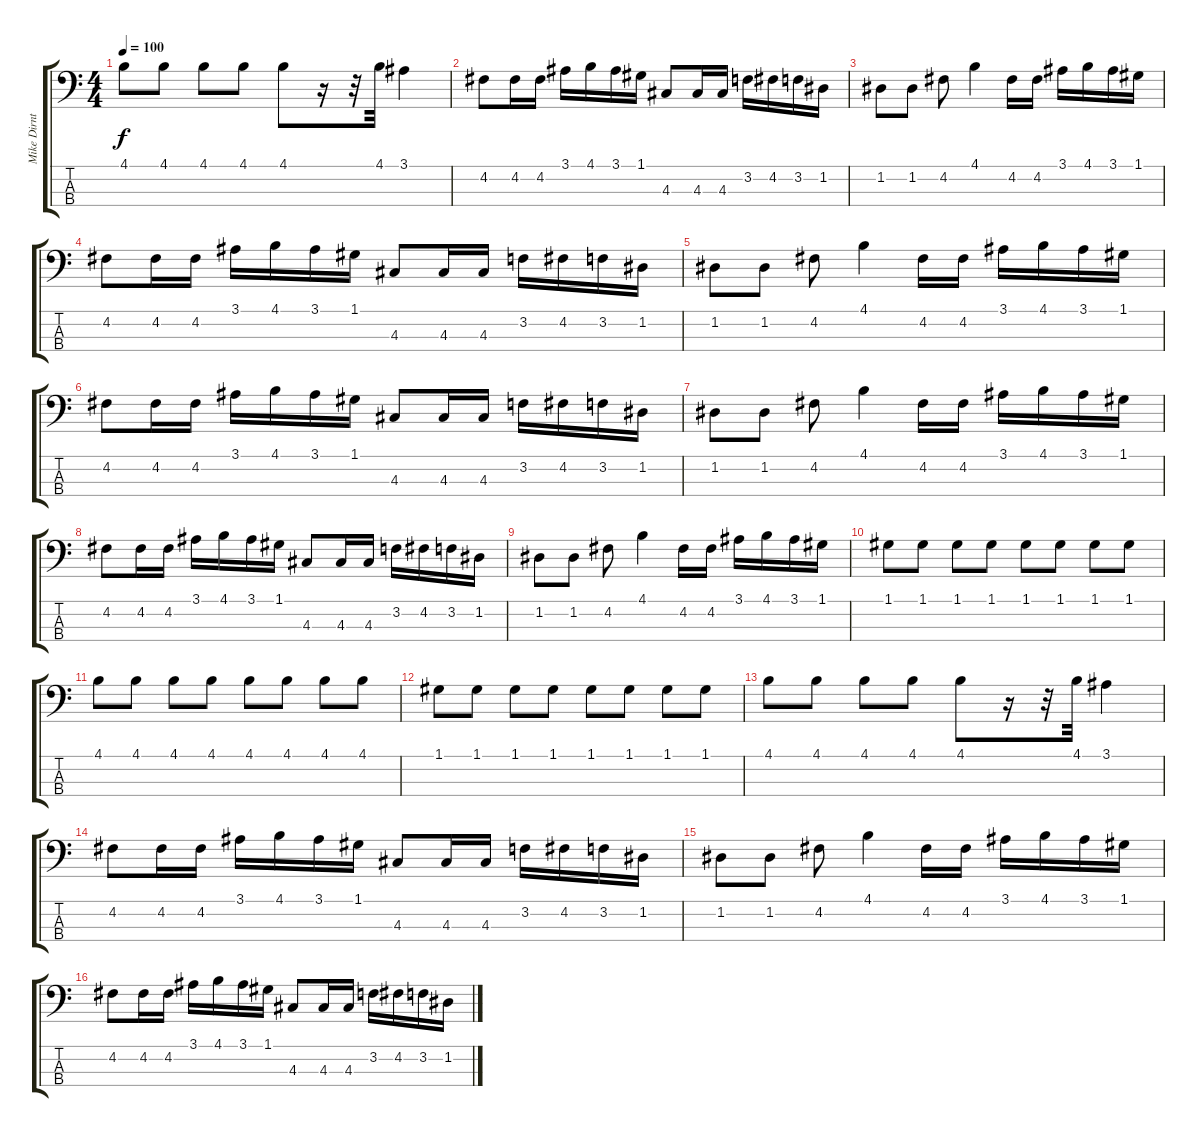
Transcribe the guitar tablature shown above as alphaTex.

\track ("Mike Dirnt" "Mike Dirnt") {instrument electricbassfinger}
\staff {score tabs}
\tuning (G2 D2 A1 E1) {hide}
\ts (4 4)
\tempo 100
\clef f4
\ks c
4.1.8{dy f} 4.1.8 4.1.8 4.1.8 4.1.8 r.16 r.32 4.1.32 3.1.4 |
4.2.8 4.2.16 4.2.16 3.1.16 4.1.16 3.1.16 1.1.16 4.3.8 4.3.16 4.3.16 3.2.16 4.2.16 3.2.16 1.2.16 |
1.2.8 1.2.8 4.2.8 4.1.4 4.2.16 4.2.16 3.1.16 4.1.16 3.1.16 1.1.16 |
4.2.8 4.2.16 4.2.16 3.1.16 4.1.16 3.1.16 1.1.16 4.3.8 4.3.16 4.3.16 3.2.16 4.2.16 3.2.16 1.2.16 |
1.2.8 1.2.8 4.2.8 4.1.4 4.2.16 4.2.16 3.1.16 4.1.16 3.1.16 1.1.16 |
4.2.8 4.2.16 4.2.16 3.1.16 4.1.16 3.1.16 1.1.16 4.3.8 4.3.16 4.3.16 3.2.16 4.2.16 3.2.16 1.2.16 |
1.2.8 1.2.8 4.2.8 4.1.4 4.2.16 4.2.16 3.1.16 4.1.16 3.1.16 1.1.16 |
4.2.8 4.2.16 4.2.16 3.1.16 4.1.16 3.1.16 1.1.16 4.3.8 4.3.16 4.3.16 3.2.16 4.2.16 3.2.16 1.2.16 |
1.2.8 1.2.8 4.2.8 4.1.4 4.2.16 4.2.16 3.1.16 4.1.16 3.1.16 1.1.16 |
1.1.8 1.1.8 1.1.8 1.1.8 1.1.8 1.1.8 1.1.8 1.1.8 |
4.1.8 4.1.8 4.1.8 4.1.8 4.1.8 4.1.8 4.1.8 4.1.8 |
1.1.8 1.1.8 1.1.8 1.1.8 1.1.8 1.1.8 1.1.8 1.1.8 |
4.1.8 4.1.8 4.1.8 4.1.8 4.1.8 r.16 r.32 4.1.32 3.1.4 |
4.2.8 4.2.16 4.2.16 3.1.16 4.1.16 3.1.16 1.1.16 4.3.8 4.3.16 4.3.16 3.2.16 4.2.16 3.2.16 1.2.16 |
1.2.8 1.2.8 4.2.8 4.1.4 4.2.16 4.2.16 3.1.16 4.1.16 3.1.16 1.1.16 |
4.2.8 4.2.16 4.2.16 3.1.16 4.1.16 3.1.16 1.1.16 4.3.8 4.3.16 4.3.16 3.2.16 4.2.16 3.2.16 1.2.16
